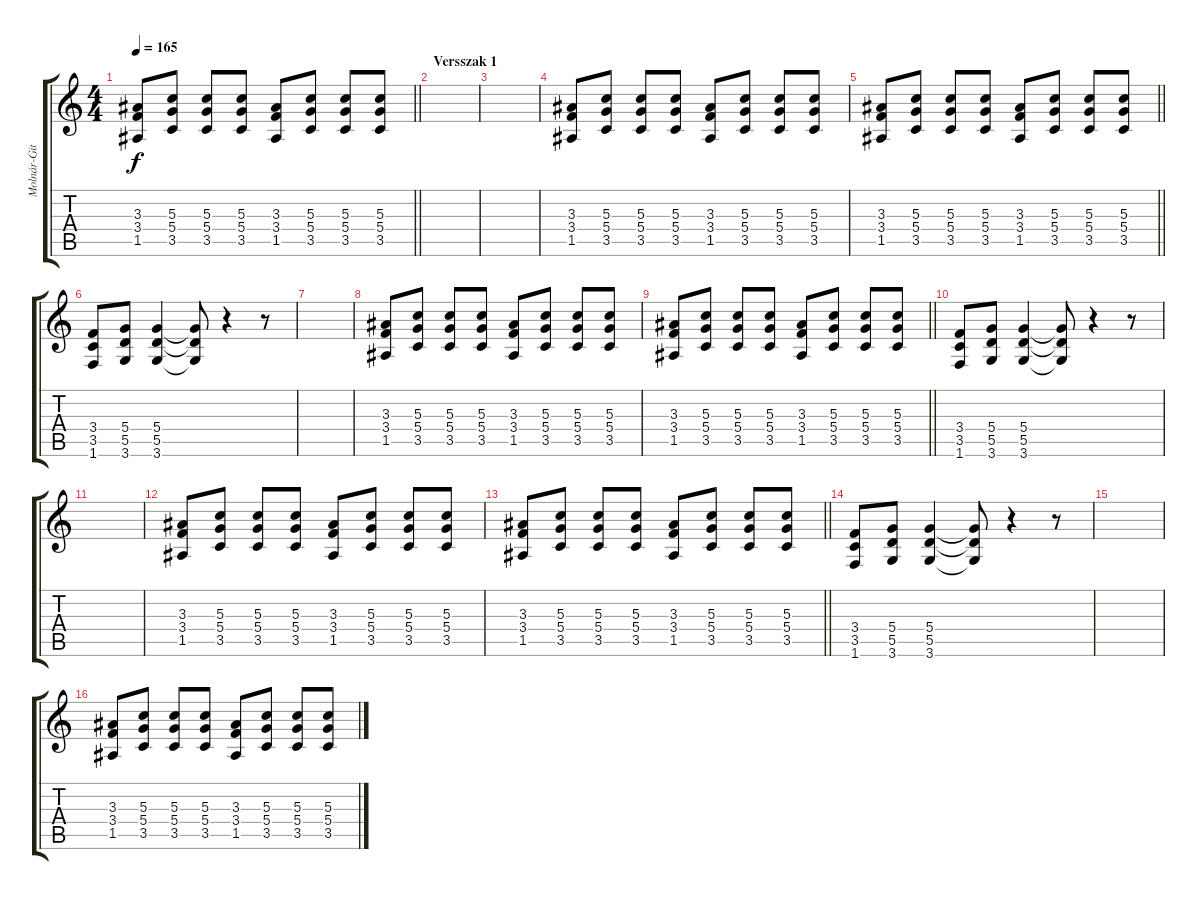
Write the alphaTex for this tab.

\track ("Molnár-Gitár" "Molnár-Git") {instrument overdrivenguitar}
\staff {score tabs}
\tuning (E4 B3 G3 D3 A2 E2) {hide}
\ts (4 4)
\tempo 165
\clef g2
\barLineRight lightlight
\ks c
(3.3 3.4 1.5).8{dy f} (5.3 5.4 3.5).8 (5.3 5.4 3.5).8 (5.3 5.4 3.5).8 (3.3 3.4 1.5).8 (5.3 5.4 3.5).8 (5.3 5.4 3.5).8 (5.3 5.4 3.5).8 |
\section ("" "Versszak 1")
|
|
(3.3 3.4 1.5).8 (5.3 5.4 3.5).8 (5.3 5.4 3.5).8 (5.3 5.4 3.5).8 (3.3 3.4 1.5).8 (5.3 5.4 3.5).8 (5.3 5.4 3.5).8 (5.3 5.4 3.5).8 |
\barLineRight lightlight
(3.3 3.4 1.5).8 (5.3 5.4 3.5).8 (5.3 5.4 3.5).8 (5.3 5.4 3.5).8 (3.3 3.4 1.5).8 (5.3 5.4 3.5).8 (5.3 5.4 3.5).8 (5.3 5.4 3.5).8 |
(3.4 3.5 1.6).8 (5.4 5.5 3.6).8 (5.4 5.5 3.6).4 (5.4{t} 5.5{t} 3.6{t}).8 r.4 r.8 |
|
(3.3 3.4 1.5).8 (5.3 5.4 3.5).8 (5.3 5.4 3.5).8 (5.3 5.4 3.5).8 (3.3 3.4 1.5).8 (5.3 5.4 3.5).8 (5.3 5.4 3.5).8 (5.3 5.4 3.5).8 |
\barLineRight lightlight
(3.3 3.4 1.5).8 (5.3 5.4 3.5).8 (5.3 5.4 3.5).8 (5.3 5.4 3.5).8 (3.3 3.4 1.5).8 (5.3 5.4 3.5).8 (5.3 5.4 3.5).8 (5.3 5.4 3.5).8 |
(3.4 3.5 1.6).8 (5.4 5.5 3.6).8 (5.4 5.5 3.6).4 (5.4{t} 5.5{t} 3.6{t}).8 r.4 r.8 |
|
(3.3 3.4 1.5).8 (5.3 5.4 3.5).8 (5.3 5.4 3.5).8 (5.3 5.4 3.5).8 (3.3 3.4 1.5).8 (5.3 5.4 3.5).8 (5.3 5.4 3.5).8 (5.3 5.4 3.5).8 |
\barLineRight lightlight
(3.3 3.4 1.5).8 (5.3 5.4 3.5).8 (5.3 5.4 3.5).8 (5.3 5.4 3.5).8 (3.3 3.4 1.5).8 (5.3 5.4 3.5).8 (5.3 5.4 3.5).8 (5.3 5.4 3.5).8 |
(3.4 3.5 1.6).8 (5.4 5.5 3.6).8 (5.4 5.5 3.6).4 (5.4{t} 5.5{t} 3.6{t}).8 r.4 r.8 |
|
(3.3 3.4 1.5).8 (5.3 5.4 3.5).8 (5.3 5.4 3.5).8 (5.3 5.4 3.5).8 (3.3 3.4 1.5).8 (5.3 5.4 3.5).8 (5.3 5.4 3.5).8 (5.3 5.4 3.5).8
